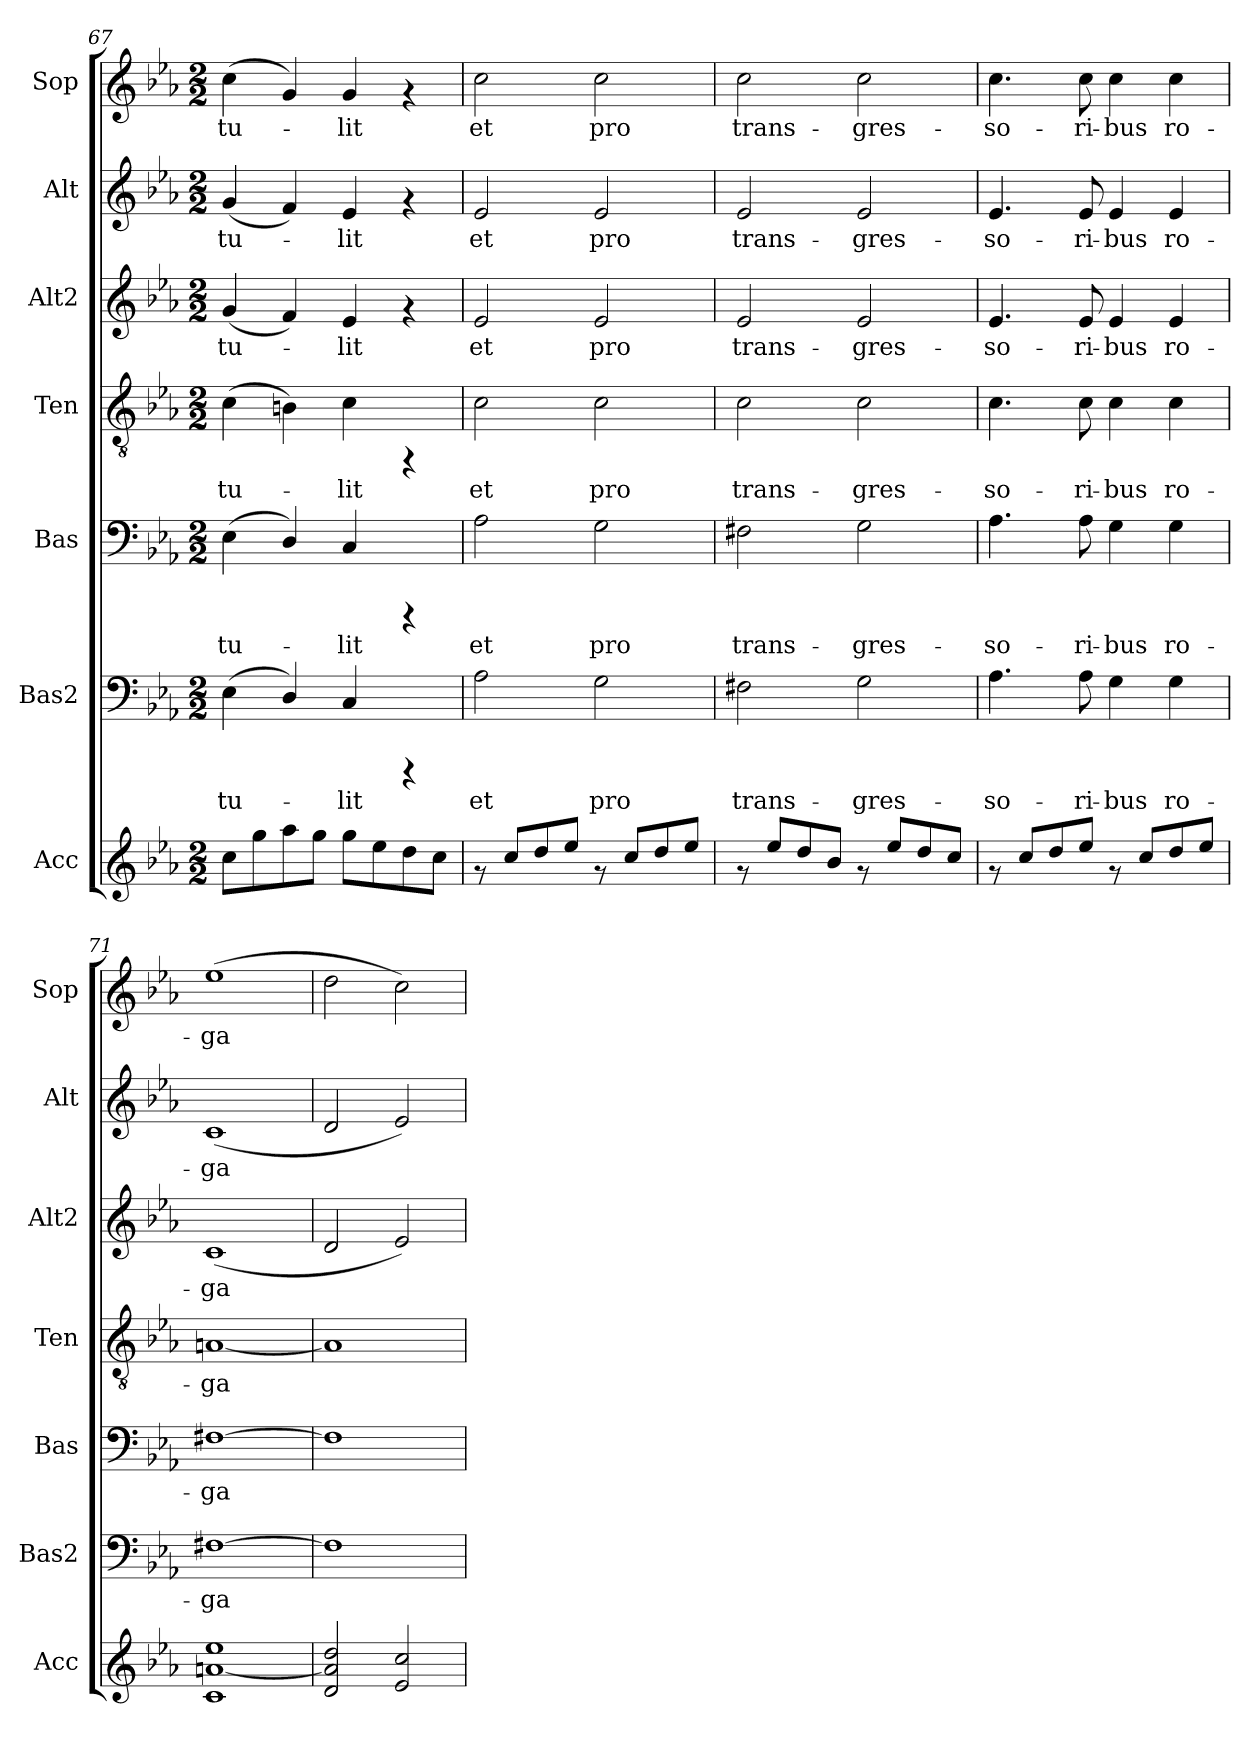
**kern	**kern	**text	**kern	**text	**kern	**text	**kern	**text	**kern	**text	**kern	**text
*part7	*part6	*part6	*part5	*part5	*part4	*part4	*part3	*part3	*part2	*part2	*part1	*part1
*staff7	*staff6	*staff6	*staff5	*staff5	*staff4	*staff4	*staff3	*staff3	*staff2	*staff2	*staff1	*staff1
*I"Acc	*I"Bas2	*	*I"Bas	*	*I"Ten	*	*I"Alt2	*	*I"Alt	*	*I"Sop	*
*I'Acc	*I'Bas2	*	*I'Bas	*	*I'Ten	*	*I'Alt2	*	*I'Alt	*	*I'Sop	*
!!LO:PB:g=z
*clefG2	*clefF4	*	*clefF4	*	*clefGv2	*	*clefG2	*	*clefG2	*	*clefG2	*
*k[b-e-a-]	*k[b-e-a-]	*	*k[b-e-a-]	*	*k[b-e-a-]	*	*k[b-e-a-]	*	*k[b-e-a-]	*	*k[b-e-a-]	*
*E-:	*E-:	*	*E-:	*	*E-:	*	*E-:	*	*E-:	*	*E-:	*
*M2/2	*M2/2	*	*M2/2	*	*M2/2	*	*M2/2	*	*M2/2	*	*M2/2	*
=67	=67	=67	=67	=67	=67	=67	=67	=67	=67	=67	=67	=67
!	!	!LO:LY:b:cj	!	!LO:LY:b:cj	!	!LO:LY:b:cj	!	!LO:LY:b:cj	!	!LO:LY:b:cj	!	!LO:LY:b:cj
8cc\L	(>4E-\	tu-	(>4E-\	tu-	(>4c\	tu-	(<4g/	tu-	(<4g/	tu-	(>4cc\	tu-
8gg\	.	.	.	.	.	.	.	.	.	.	.	.
!	!	!LO:LY:b:cj	!	!LO:LY:b:cj	!	!LO:LY:b:cj	!	!LO:LY:b:cj	!	!LO:LY:b:cj	!	!LO:LY:b:cj
8aa-\	4D/)	.	4D/)	.	4Bn\)	.	4f/)	.	4f/)	.	4g/)	.
8gg\J	.	.	.	.	.	.	.	.	.	.	.	.
!	!	!LO:LY:b:cj	!	!LO:LY:b:cj	!	!LO:LY:b:cj	!	!LO:LY:b:cj	!	!LO:LY:b:cj	!	!LO:LY:b:cj
8gg\L	4C/	lit	4C/	lit	4c\	lit	4e-/	lit	4e-/	lit	4g/	lit
8ee-\	.	.	.	.	.	.	.	.	.	.	.	.
8dd\	4rCCC	.	4rCCC	.	4rFF	.	4rf	.	4rf	.	4rf	.
8cc\J	.	.	.	.	.	.	.	.	.	.	.	.
=68	=68	=68	=68	=68	=68	=68	=68	=68	=68	=68	=68	=68
!	!	!LO:LY:b:cj	!	!LO:LY:b:cj	!	!LO:LY:b:cj	!	!LO:LY:b:cj	!	!LO:LY:b:cj	!	!LO:LY:b:cj
8rf	2A-\	et	2A-\	et	2c\	et	2e-/	et	2e-/	et	2cc\	et
8cc/L	.	.	.	.	.	.	.	.	.	.	.	.
8dd/	.	.	.	.	.	.	.	.	.	.	.	.
8ee-/J	.	.	.	.	.	.	.	.	.	.	.	.
!	!	!LO:LY:b:cj	!	!LO:LY:b:cj	!	!LO:LY:b:cj	!	!LO:LY:b:cj	!	!LO:LY:b:cj	!	!LO:LY:b:cj
8rf	2G\	pro	2G\	pro	2c\	pro	2e-/	pro	2e-/	pro	2cc\	pro
8cc/L	.	.	.	.	.	.	.	.	.	.	.	.
8dd/	.	.	.	.	.	.	.	.	.	.	.	.
8ee-/J	.	.	.	.	.	.	.	.	.	.	.	.
=69	=69	=69	=69	=69	=69	=69	=69	=69	=69	=69	=69	=69
!	!	!LO:LY:b:cj	!	!LO:LY:b:cj	!	!LO:LY:b:cj	!	!LO:LY:b:cj	!	!LO:LY:b:cj	!	!LO:LY:b:cj
8rf	2F#X\	trans-	2F#X\	trans-	2c\	trans-	2e-/	trans-	2e-/	trans-	2cc\	trans-
8ee-/L	.	.	.	.	.	.	.	.	.	.	.	.
8dd/	.	.	.	.	.	.	.	.	.	.	.	.
8b-/J	.	.	.	.	.	.	.	.	.	.	.	.
!	!	!LO:LY:b:cj	!	!LO:LY:b:cj	!	!LO:LY:b:cj	!	!LO:LY:b:cj	!	!LO:LY:b:cj	!	!LO:LY:b:cj
8rf	2G\	gres-	2G\	gres-	2c\	gres-	2e-/	gres-	2e-/	gres-	2cc\	gres-
8ee-/L	.	.	.	.	.	.	.	.	.	.	.	.
8dd/	.	.	.	.	.	.	.	.	.	.	.	.
8cc/J	.	.	.	.	.	.	.	.	.	.	.	.
=70	=70	=70	=70	=70	=70	=70	=70	=70	=70	=70	=70	=70
!	!	!LO:LY:b:cj	!	!LO:LY:b:cj	!	!LO:LY:b:cj	!	!LO:LY:b:cj	!	!LO:LY:b:cj	!	!LO:LY:b:cj
8rf	4.A-\	so-	4.A-\	so-	4.c\	so-	4.e-/	so-	4.e-/	so-	4.cc>\	so-
8cc/L	.	.	.	.	.	.	.	.	.	.	.	.
8dd/	.	.	.	.	.	.	.	.	.	.	.	.
!	!	!LO:LY:b:cj	!	!LO:LY:b:cj	!	!LO:LY:b:cj	!	!LO:LY:b:cj	!	!LO:LY:b:cj	!	!LO:LY:b:cj
8ee-/J	8A-\	ri-	8A-\	ri-	8c\	ri-	8e-/	ri-	8e-/	ri-	8cc\	ri-
!	!	!LO:LY:b:cj	!	!LO:LY:b:cj	!	!LO:LY:b:cj	!	!LO:LY:b:cj	!	!LO:LY:b:cj	!	!LO:LY:b:cj
8rf	4G\	bus	4G\	bus	4c\	bus	4e-/	bus	4e-/	bus	4cc\	bus
8cc/L	.	.	.	.	.	.	.	.	.	.	.	.
!	!	!LO:LY:b:cj	!	!LO:LY:b:cj	!	!LO:LY:b:cj	!	!LO:LY:b:cj	!	!LO:LY:b:cj	!	!LO:LY:b:cj
8dd/	4G\	ro-	4G\	ro-	4c\	ro-	4e-/	ro-	4e-/	ro-	4cc\	ro-
8ee-/J	.	.	.	.	.	.	.	.	.	.	.	.
!!LO:PB:g=z
=71	=71	=71	=71	=71	=71	=71	=71	=71	=71	=71	=71	=71
!	!	!LO:LY:b:cj	!	!LO:LY:b:cj	!	!LO:LY:b:cj	!	!LO:LY:b:cj	!	!LO:LY:b:cj	!	!LO:LY:b:cj
1ee- [<1an 1c	[>1F#X	ga-	[>1F#X	ga-	[<1An	ga-	(>1c	ga-	(>1c	ga-	(>1ee->	ga-
=72	=72	=72	=72	=72	=72	=72	=72	=72	=72	=72	=72	=72
!	!	!LO:LY:b:cj	!	!LO:LY:b:cj	!	!LO:LY:b:cj	!	!LO:LY:b:cj	!	!LO:LY:b:cj	!	!LO:LY:b:cj
2dd/ 2a/] 2d/	1F#]	--	1F#]	--	1An]	--	2d/	--	2d/	--	2dd>\	--
!	!	!	!	!	!	!	!	!LO:LY:b:cj	!	!LO:LY:b:cj	!	!LO:LY:b:cj
2cc/ 2e-/	.	.	.	.	.	.	2e-/)	--	2e-/)	--	2cc\)	--
=	=	=	=	=	=	=	=	=	=	=	=	=
*-	*-	*-	*-	*-	*-	*-	*-	*-	*-	*-	*-	*-
